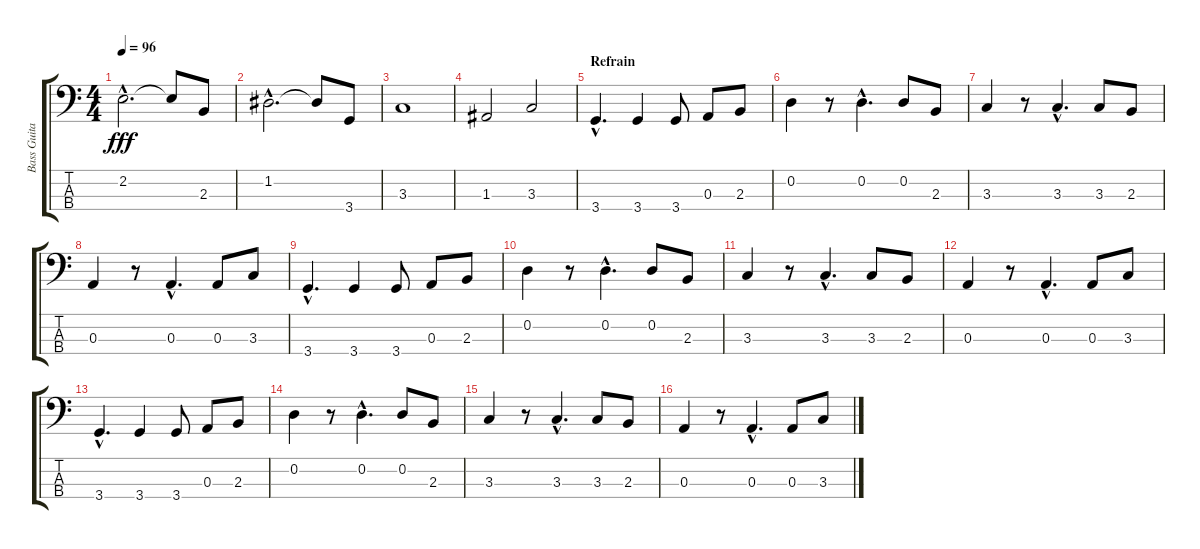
\track ("Bass Guitar" "Bass Guita") {instrument electricbassfinger}
\staff {score tabs}
\tuning (G2 D2 A1 E1) {hide}
\ts (4 4)
\tempo 96
\clef f4
\ks c
2.2{hac}.2{d dy fff} 2.2{t}.8 2.3.8 |
1.2{hac}.2{d} 1.2{t}.8 3.4.8 |
3.3.1 |
1.3.2 3.3.2 |
\section ("" "Refrain")
3.4{hac}.4{d} 3.4.4 3.4.8 0.3.8 2.3.8 |
0.2.4 r.8 0.2{hac}.4{d} 0.2.8 2.3.8 |
3.3.4 r.8 3.3{hac}.4{d} 3.3.8 2.3.8 |
0.3.4 r.8 0.3{hac}.4{d} 0.3.8 3.3.8 |
3.4{hac}.4{d} 3.4.4 3.4.8 0.3.8 2.3.8 |
0.2.4 r.8 0.2{hac}.4{d} 0.2.8 2.3.8 |
3.3.4 r.8 3.3{hac}.4{d} 3.3.8 2.3.8 |
0.3.4 r.8 0.3{hac}.4{d} 0.3.8 3.3.8 |
3.4{hac}.4{d} 3.4.4 3.4.8 0.3.8 2.3.8 |
0.2.4 r.8 0.2{hac}.4{d} 0.2.8 2.3.8 |
3.3.4 r.8 3.3{hac}.4{d} 3.3.8 2.3.8 |
0.3.4 r.8 0.3{hac}.4{d} 0.3.8 3.3.8
